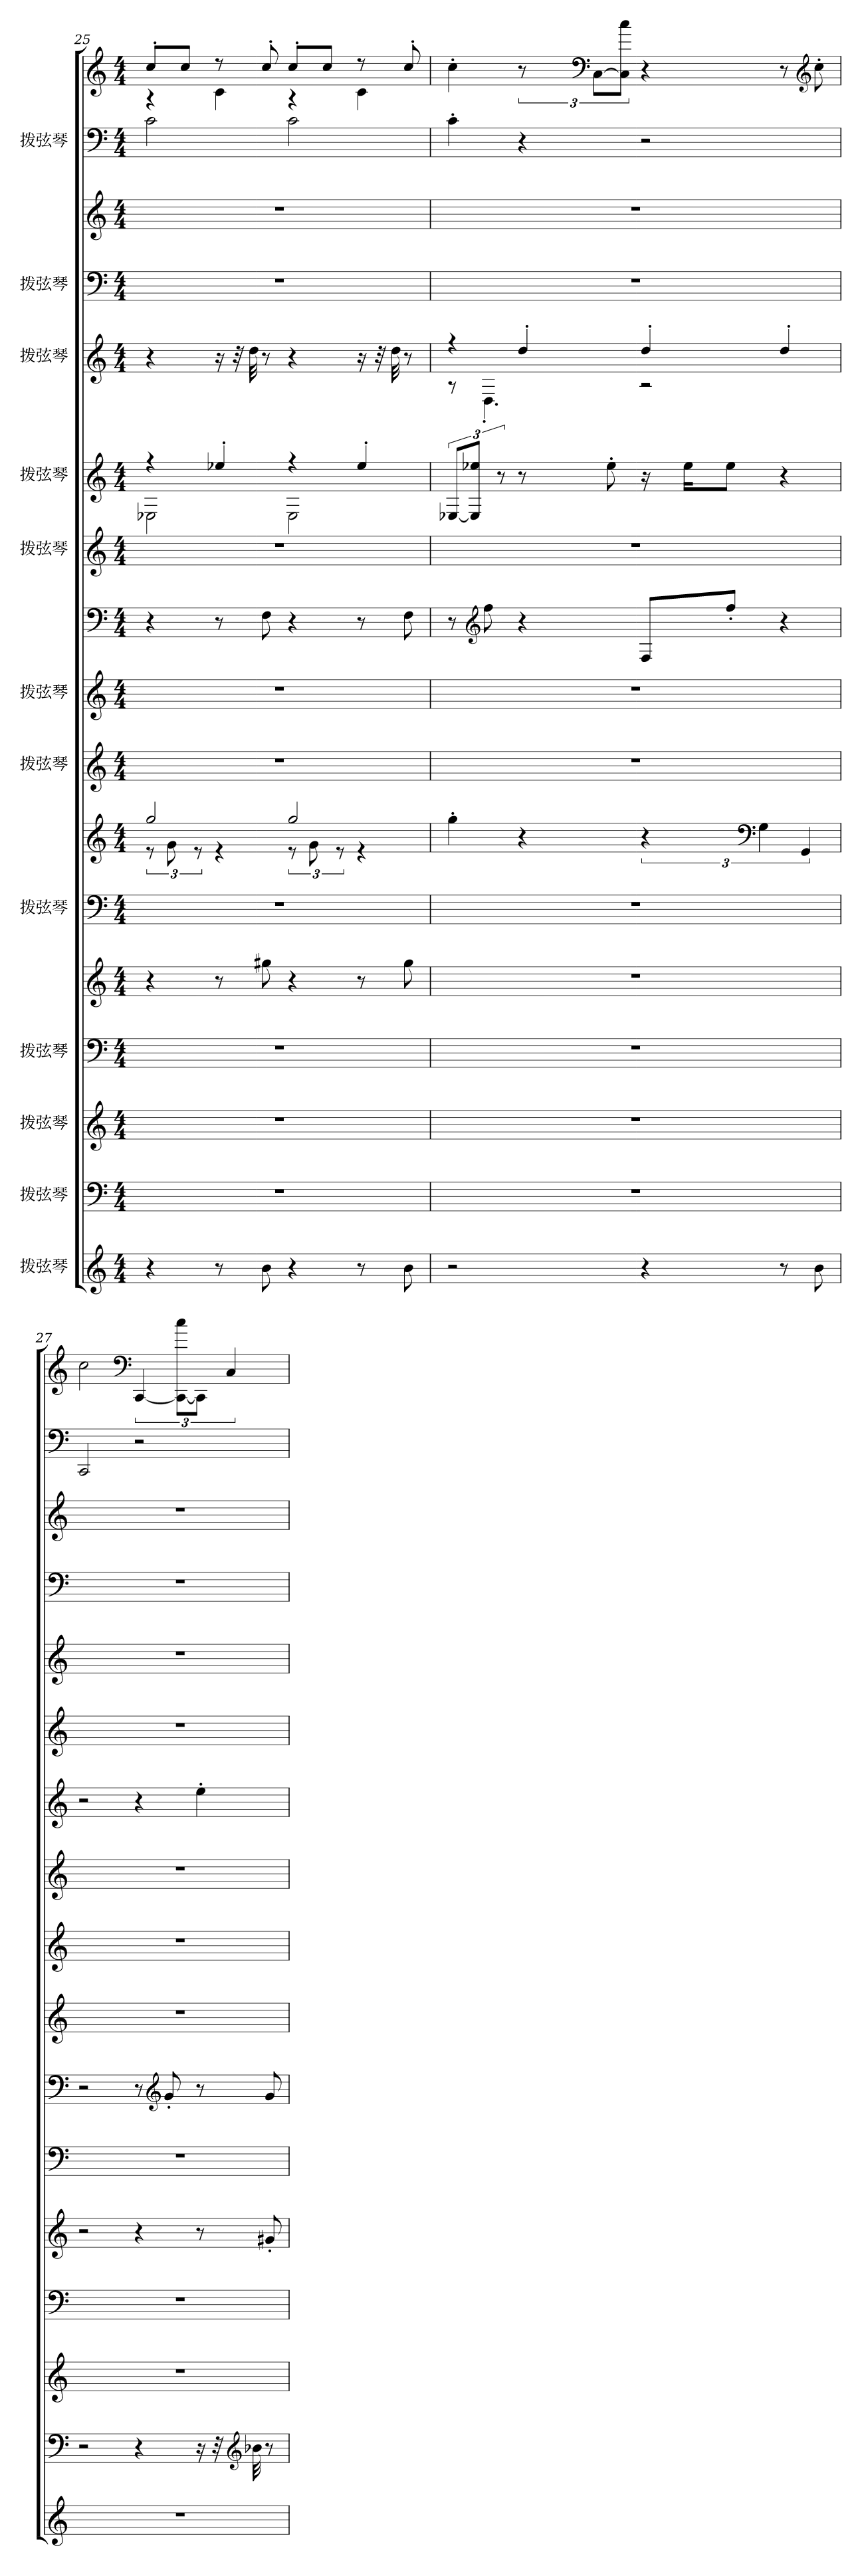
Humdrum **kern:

**kern	**kern	**kern	**kern	**kern	**kern	**kern	**kern	**kern	**kern	**kern	**kern	**kern	**kern	**kern	**kern	**kern
*part12	*part11	*part10	*part9	*part9	*part8	*part8	*part7	*part6	*part6	*part5	*part4	*part3	*part2	*part2	*part1	*part1
*staff17	*staff16	*staff15	*staff14	*staff13	*staff12	*staff11	*staff10	*staff9	*staff8	*staff7	*staff6	*staff5	*staff4	*staff3	*staff2	*staff1
*I"拨弦琴	*I"拨弦琴	*I"拨弦琴	*I"拨弦琴	*	*I"拨弦琴	*	*I"拨弦琴	*I"拨弦琴	*	*I"拨弦琴	*I"拨弦琴	*I"拨弦琴	*I"拨弦琴	*	*I"拨弦琴	*
*clefG2	*clefF4	*clefG2	*clefF4	*clefG2	*clefF4	*clefG2	*clefG2	*clefG2	*clefF4	*clefG2	*clefG2	*clefG2	*clefF4	*clefG2	*clefF4	*clefG2
*k[]	*k[]	*k[]	*k[]	*k[]	*k[]	*k[]	*k[]	*k[]	*k[]	*k[]	*k[]	*k[]	*k[]	*k[]	*k[]	*k[]
*M4/4	*M4/4	*M4/4	*M4/4	*M4/4	*M4/4	*M4/4	*M4/4	*M4/4	*M4/4	*M4/4	*M4/4	*M4/4	*M4/4	*M4/4	*M4/4	*M4/4
=25	=25	=25	=25	=25	=25	=25	=25	=25	=25	=25	=25	=25	=25	=25	=25	=25
*	*	*	*	*	*	*^	*	*	*	*	*^	*	*	*	*	*^
4r	1r	1r	1r	4r	1r	2gg/	12r	1r	1r	4r	1r	4r	2E-X\	4r	1r	1r	2c\	8cc'/L	4r
.	.	.	.	.	.	.	12g\	.	.	.	.	.	.	.	.	.	.	.	.
.	.	.	.	.	.	.	.	.	.	.	.	.	.	.	.	.	.	8cc/J	.
.	.	.	.	.	.	.	12r	.	.	.	.	.	.	.	.	.	.	.	.
8r	.	.	.	8r	.	.	4r	.	.	8r	.	4ee-X'/	.	16r	.	.	.	8r	4c\
.	.	.	.	.	.	.	.	.	.	.	.	.	.	32r	.	.	.	.	.
.	.	.	.	.	.	.	.	.	.	.	.	.	.	32dd\	.	.	.	.	.
8b\	.	.	.	8gg#X\	.	.	.	.	.	8F\	.	.	.	8r	.	.	.	8cc'/	.
4r	.	.	.	4r	.	2gg/	12r	.	.	4r	.	4r	2E-\	4r	.	.	2c\	8cc'/L	4r
.	.	.	.	.	.	.	12g\	.	.	.	.	.	.	.	.	.	.	.	.
.	.	.	.	.	.	.	.	.	.	.	.	.	.	.	.	.	.	8cc/J	.
.	.	.	.	.	.	.	12r	.	.	.	.	.	.	.	.	.	.	.	.
8r	.	.	.	8r	.	.	4r	.	.	8r	.	4ee-'/	.	16r	.	.	.	8r	4c\
.	.	.	.	.	.	.	.	.	.	.	.	.	.	32r	.	.	.	.	.
.	.	.	.	.	.	.	.	.	.	.	.	.	.	32dd\	.	.	.	.	.
8b\	.	.	.	8gg#\	.	.	.	.	.	8F\	.	.	.	8r	.	.	.	8cc'/	.
*	*	*	*	*	*	*v	*v	*	*	*	*	*v	*v	*	*	*	*	*v	*v
!!LO:PB:g=z
=26	=26	=26	=26	=26	=26	=26	=26	=26	=26	=26	=26	=26	=26	=26	=26	=26
*	*	*	*	*	*	*	*	*	*	*	*	*^	*	*	*	*
2r	1r	1r	1r	1r	1r	4gg'\	1r	1r	8r	1r	[12E-X/L	4r	8r	1r	1r	4c'\	4cc'\
.	.	.	.	.	.	.	.	.	.	.	12E-/] 12ee-X/J	.	.	.	.	.	.
*	*	*	*	*	*	*	*	*	*clefG2	*	*	*	*	*	*	*	*
.	.	.	.	.	.	.	.	.	8ff\	.	.	.	4.D'\	.	.	.	.
.	.	.	.	.	.	.	.	.	.	.	12r	.	.	.	.	.	.
.	.	.	.	.	.	4r	.	.	4r	.	8r	4dd'/	.	.	.	4r	12r
*	*	*	*	*	*	*	*	*	*	*	*	*	*	*	*	*	*clefF4
.	.	.	.	.	.	.	.	.	.	.	.	.	.	.	.	.	[12C\L
.	.	.	.	.	.	.	.	.	.	.	8ee-'\	.	.	.	.	.	.
.	.	.	.	.	.	.	.	.	.	.	.	.	.	.	.	.	12C\] 12cc\J
4r	.	.	.	.	.	6r	.	.	8F/L	.	16r	4dd'/	2r	.	.	2r	4r
.	.	.	.	.	.	.	.	.	.	.	16ee-\KL	.	.	.	.	.	.
.	.	.	.	.	.	.	.	.	8ff'/J	.	8ee-\J	.	.	.	.	.	.
*	*	*	*	*	*	*clefF4	*	*	*	*	*	*	*	*	*	*	*
.	.	.	.	.	.	6G\	.	.	.	.	.	.	.	.	.	.	.
8r	.	.	.	.	.	.	.	.	4r	.	4r	4dd'/	.	.	.	.	8r
.	.	.	.	.	.	6GG/	.	.	.	.	.	.	.	.	.	.	.
*	*	*	*	*	*	*	*	*	*	*	*	*	*	*	*	*	*clefG2
8b\	.	.	.	.	.	.	.	.	.	.	.	.	.	.	.	.	8cc'\
*	*	*	*	*	*	*	*	*	*	*	*	*v	*v	*	*	*	*
=27	=27	=27	=27	=27	=27	=27	=27	=27	=27	=27	=27	=27	=27	=27	=27	=27
1r	2r	1r	1r	2r	1r	2r	1r	1r	1r	2r	1r	1r	1r	1r	2CC/	2cc\
*	*	*	*	*	*	*	*	*	*	*	*	*	*	*	*	*clefF4
.	4r	.	.	4r	.	8r	.	.	.	4r	.	.	.	.	2r	[6CC/
*	*	*	*	*	*	*clefG2	*	*	*	*	*	*	*	*	*	*
.	.	.	.	.	.	8g'/	.	.	.	.	.	.	.	.	.	.
.	.	.	.	.	.	.	.	.	.	.	.	.	.	.	.	12CC\_ 12cc\L
.	16r	.	.	8r	.	8r	.	.	.	4ee'\	.	.	.	.	.	12CC\J]
.	32r	.	.	.	.	.	.	.	.	.	.	.	.	.	.	.
.	.	.	.	.	.	.	.	.	.	.	.	.	.	.	.	6C/
*	*clefG2	*	*	*	*	*	*	*	*	*	*	*	*	*	*	*
.	32b-X\	.	.	.	.	.	.	.	.	.	.	.	.	.	.	.
.	8r	.	.	8g#X'/	.	8g/	.	.	.	.	.	.	.	.	.	.
=	=	=	=	=	=	=	=	=	=	=	=	=	=	=	=	=
*-	*-	*-	*-	*-	*-	*-	*-	*-	*-	*-	*-	*-	*-	*-	*-	*-
